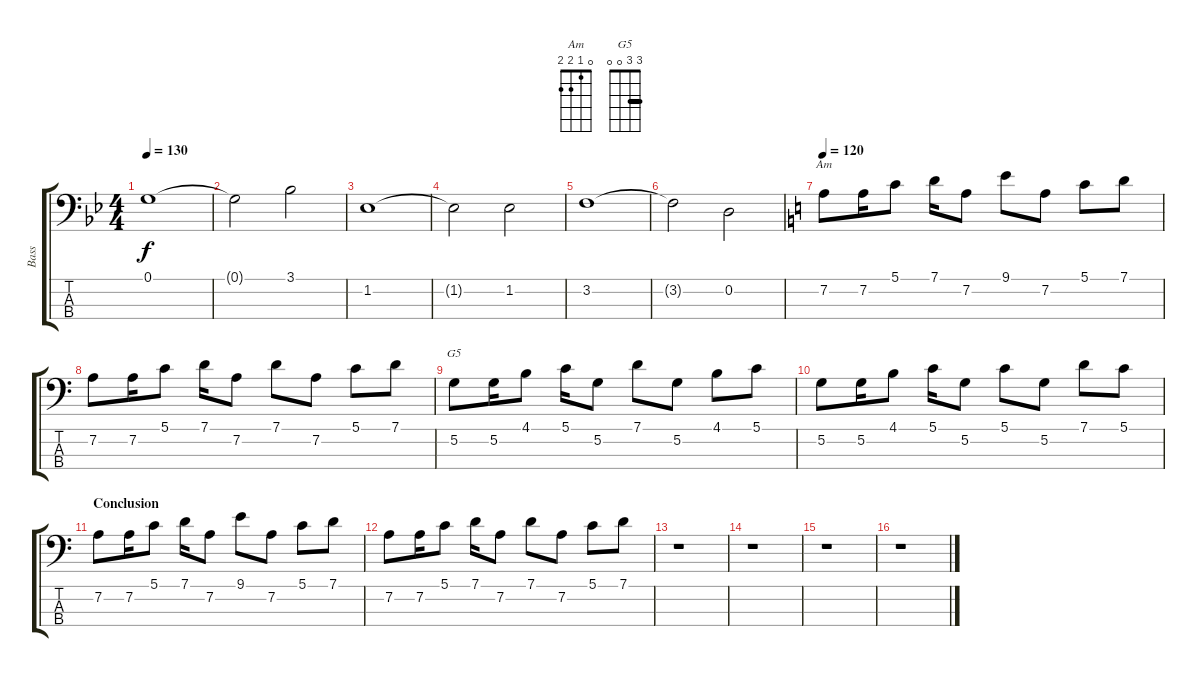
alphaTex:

\track ("Bass" "Bass") {instrument acousticbass}
\staff {score tabs}
\tuning (G2 D2 A1 E1) {hide}
\chord ("Am" 0 1 2 2)
\chord ("G5" 3 3 0 0) {barre 3}
\ts (4 4)
\tempo 130
\clef f4
\ks bb
0.1.1{dy f} |
0.1{t}.2 3.1.2 |
1.2.1 |
1.2{t}.2 1.2.2 |
3.2.1 |
3.2{t}.2 0.2.2 |
\tempo 120
\ks c
7.2.8{ch "Am"} 7.2.16 5.1.8 7.1.16 7.2.8 9.1.8 7.2.8 5.1.8 7.1.8 |
7.2.8 7.2.16 5.1.8 7.1.16 7.2.8 7.1.8 7.2.8 5.1.8 7.1.8 |
5.2.8{ch "G5"} 5.2.16 4.1.8 5.1.16 5.2.8 7.1.8 5.2.8 4.1.8 5.1.8 |
5.2.8 5.2.16 4.1.8 5.1.16 5.2.8 5.1.8 5.2.8 7.1.8 5.1.8 |
\section ("" "Conclusion")
7.2.8 7.2.16 5.1.8 7.1.16 7.2.8 9.1.8 7.2.8 5.1.8 7.1.8 |
7.2.8 7.2.16 5.1.8 7.1.16 7.2.8 7.1.8 7.2.8 5.1.8 7.1.8 |
r.1 |
r.1 |
r.1 |
r.1
